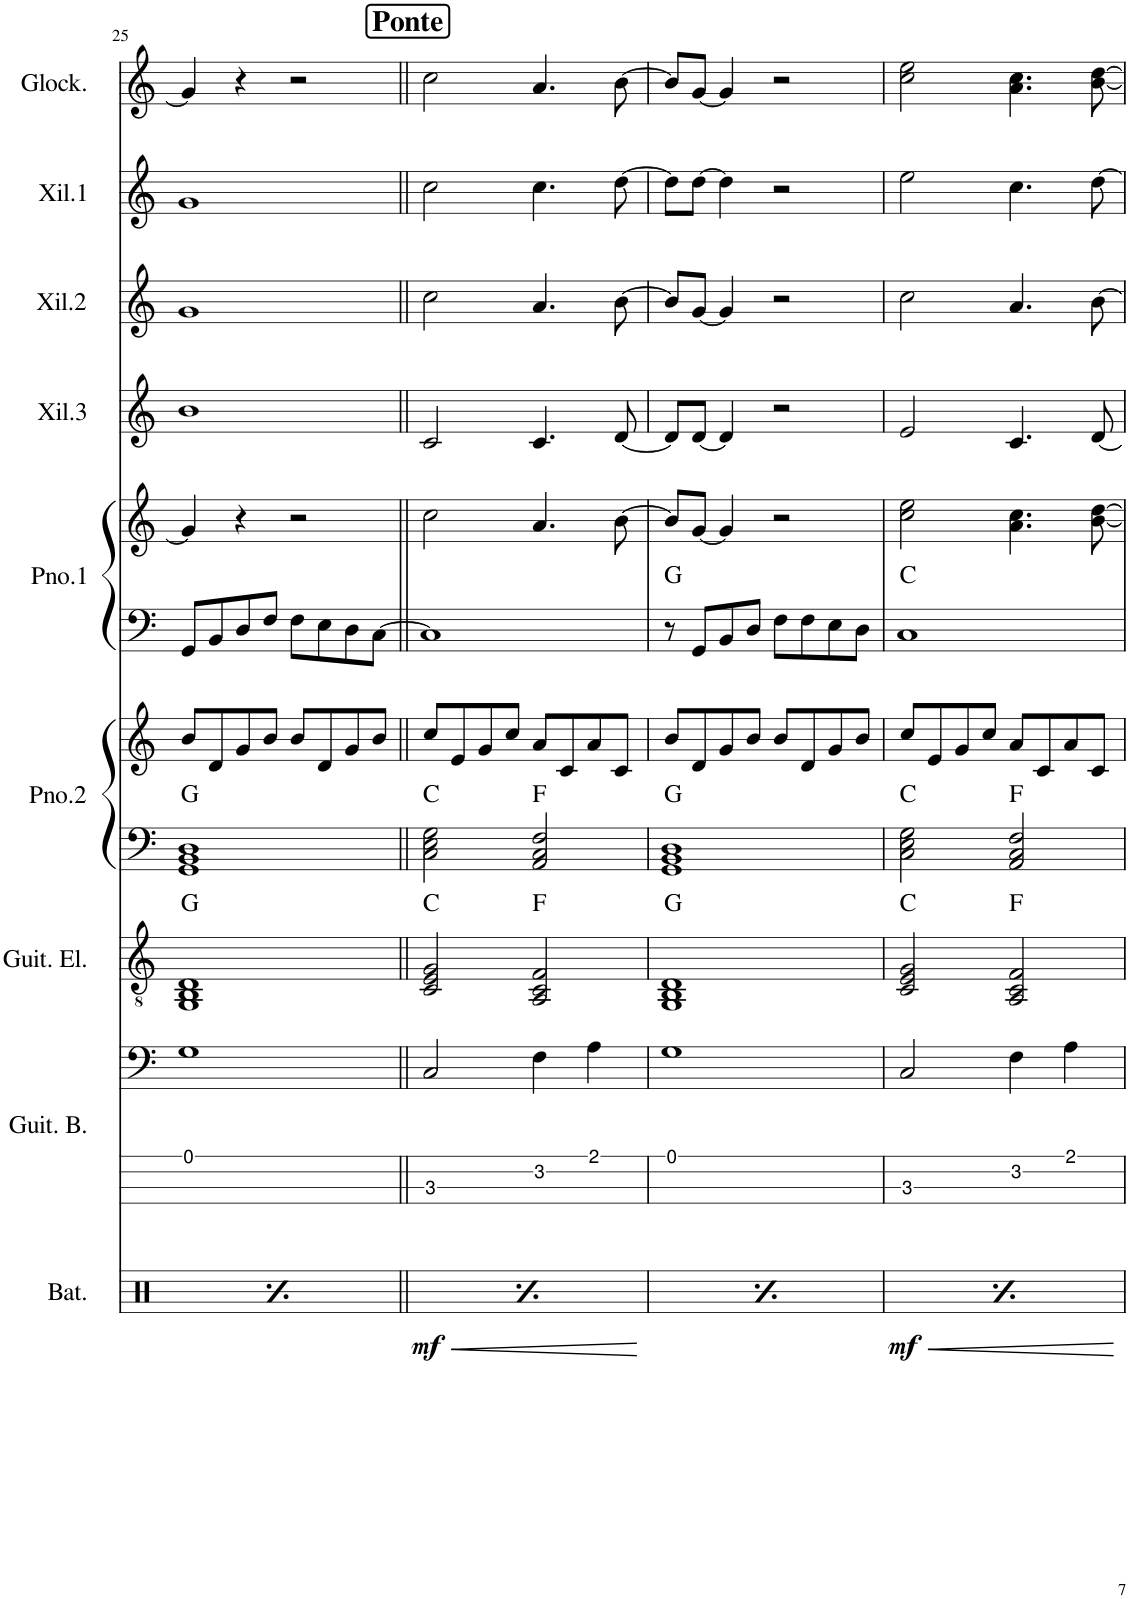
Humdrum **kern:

**kern	**dynam	**kern	**kern	**kern	**harte	**kern	**kern	**harte	**kern	**kern	**harte	**kern	**kern	**kern	**kern
*part9	*part9	*part8	*part8	*part7	*part7	*part6	*part6	*part6	*part5	*part5	*part5	*part4	*part3	*part2	*part1
*staff12	*staff12	*staff11	*staff10	*staff9	*	*staff8	*staff7	*	*staff6	*staff5	*	*staff4	*staff3	*staff2	*staff1
*I"Batería	*	*I"Baixo eléctrico	*	*I"Guitarra eléctrica	*	*I"Piano 2	*	*	*I"Piano 1	*	*	*I"Xilo 3	*I"Xilo 2	*I"Xilo 1	*I"Glockenspiel
*I'Bat.	*	*	*	*I'Guit. El.	*	*I'Pno.2	*	*	*I'Pno.1	*	*	*I'Xil.3	*I'Xil.2	*I'Xil.1	*I'Glock.
!!LO:PB:g=z
*clefX	*	*	*clefF4	*clefGv2	*	*clefF4	*clefG2	*	*clefF4	*clefG2	*	*clefG2	*clefG2	*clefG2	*clefG2
*	*	*Trd7c12	*Trd7c12	*	*	*	*	*	*	*	*	*Trd-7c-12	*Trd-7c-12	*Trd-7c-12	*Trd-14c-24
*k[]	*	*k[]	*k[]	*k[]	*	*k[]	*k[]	*	*k[]	*k[]	*	*k[]	*k[]	*k[]	*k[]
*M4/4	*	*M4/4	*M4/4	*M4/4	*	*M4/4	*M4/4	*	*M4/4	*M4/4	*	*M4/4	*M4/4	*M4/4	*M4/4
=25	=25	=25	=25	=25	=25	=25	=25	=25	=25	=25	=25	=25	=25	=25	=25
!LO:TX:a:t=Conga	!	!	!	!	!	!	!	!	!	!	!	!	!	!	!
!	!LO:DY:b	!	!	!	!	!	!	!	!	!	!	!	!	!	!
8R/L	mf	1G	1G	1GG 1BB 1D	G:maj	1GG 1BB 1D	8b/L	G:maj	8GG/L	4g/]	.	1b	1g	1g	4g/]
8R/	.	.	.	.	.	.	8d/	.	8BB/	.	.	.	.	.	.
8R/	.	.	.	.	.	.	8g/	.	8D/	4r	.	.	.	.	4r
8R/J	.	.	.	.	.	.	8b/J	.	8F/J	.	.	.	.	.	.
8R/L	.	.	.	.	.	.	8b/L	.	8F\L	2r	.	.	.	.	2r
8R/	.	.	.	.	.	.	8d/	.	8E\	.	.	.	.	.	.
8R/	.	.	.	.	.	.	8g/	.	8D\	.	.	.	.	.	.
8R/J	.	.	.	.	.	.	8b/J	.	[8C\J	.	.	.	.	.	.
!!LO:REH:place=s1:a:B:cj:fs=14:t=Ponte
=26||	=26||	=26||	=26||	=26||	=26||	=26||	=26||	=26||	=26||	=26||	=26||	=26||	=26||	=26||	=26||
!LO:TX:a:t=Conga	!	!	!	!	!	!	!	!	!	!	!	!	!	!	!
!	!LO:DY:b	!	!	!	!	!	!	!	!	!	!	!	!	!	!
8R/L	mf	2C	2C/	2C/ 2E/ 2G/	C:maj	2C\ 2E\ 2G\	8cc/L	C:maj	1C]	2cc\	.	2c/	2cc\	2cc\	2cc\
8R/	.	.	.	.	.	.	8e/	.	.	.	.	.	.	.	.
8R/	.	.	.	.	.	.	8g/	.	.	.	.	.	.	.	.
8R/J	.	.	.	.	.	.	8cc/J	.	.	.	.	.	.	.	.
8R/L	.	4F	4F\	2AA/ 2C/ 2F/	F:maj	2AA/ 2C/ 2F/	8a/L	F:maj	.	4.a/	.	4.c/	4.a/	4.cc\	4.a/
8R/	.	.	.	.	.	.	8c/	.	.	.	.	.	.	.	.
8R/	.	4A	4A\	.	.	.	8a/	.	.	.	.	.	.	.	.
8R/J	.	.	.	.	.	.	8c/J	.	.	[8b\	.	[8d/	[8b\	[8dd\	[8b\
=27	=27	=27	=27	=27	=27	=27	=27	=27	=27	=27	=27	=27	=27	=27	=27
!LO:TX:a:t=Conga	!	!	!	!	!	!	!	!	!	!	!	!	!	!	!
!	!LO:DY:b	!	!	!	!	!	!	!	!	!	!	!	!	!	!
8R/L	mf	1G	1G	1GG 1BB 1D	G:maj	1GG 1BB 1D	8b/L	G:maj	8r	8b/L]	G:maj	8d/L]	8b/L]	8dd\L]	8b/L]
8R/	.	.	.	.	.	.	8d/	.	8GG/L	[8g/J	.	[8d/J	[8g/J	[8dd\J	[8g/J
8R/	.	.	.	.	.	.	8g/	.	8BB/	4g/]	.	4d/]	4g/]	4dd\]	4g/]
8R/J	.	.	.	.	.	.	8b/J	.	8D/J	.	.	.	.	.	.
8R/L	.	.	.	.	.	.	8b/L	.	8F\L	2r	.	2r	2r	2r	2r
8R/	.	.	.	.	.	.	8d/	.	8F\	.	.	.	.	.	.
8R/	.	.	.	.	.	.	8g/	.	8E\	.	.	.	.	.	.
8R/J	.	.	.	.	.	.	8b/J	.	8D\J	.	.	.	.	.	.
=28	=28	=28	=28	=28	=28	=28	=28	=28	=28	=28	=28	=28	=28	=28	=28
!LO:TX:a:t=Conga	!	!	!	!	!	!	!	!	!	!	!	!	!	!	!
!	!LO:DY:b	!	!	!	!	!	!	!	!	!	!	!	!	!	!
8R/L	mf	2C	2C/	2C/ 2E/ 2G/	C:maj	2C\ 2E\ 2G\	8cc/L	C:maj	1C	2cc\ 2ee\	C:maj	2e/	2cc\	2ee\	2cc\ 2ee\
8R/	.	.	.	.	.	.	8e/	.	.	.	.	.	.	.	.
8R/	.	.	.	.	.	.	8g/	.	.	.	.	.	.	.	.
8R/J	.	.	.	.	.	.	8cc/J	.	.	.	.	.	.	.	.
8R/L	.	4F	4F\	2AA/ 2C/ 2F/	F:maj	2AA/ 2C/ 2F/	8a/L	F:maj	.	4.a\ 4.cc\	.	4.c/	4.a/	4.cc\	4.a\ 4.cc\
8R/	.	.	.	.	.	.	8c/	.	.	.	.	.	.	.	.
8R/	.	4A	4A\	.	.	.	8a/	.	.	.	.	.	.	.	.
8R/J	.	.	.	.	.	.	8c/J	.	.	[8b\ [8dd\	.	[8d/	[8b\	[8dd\	[8b\ [8dd\
=	=	=	=	=	=	=	=	=	=	=	=	=	=	=	=
*-	*-	*-	*-	*-	*-	*-	*-	*-	*-	*-	*-	*-	*-	*-	*-
